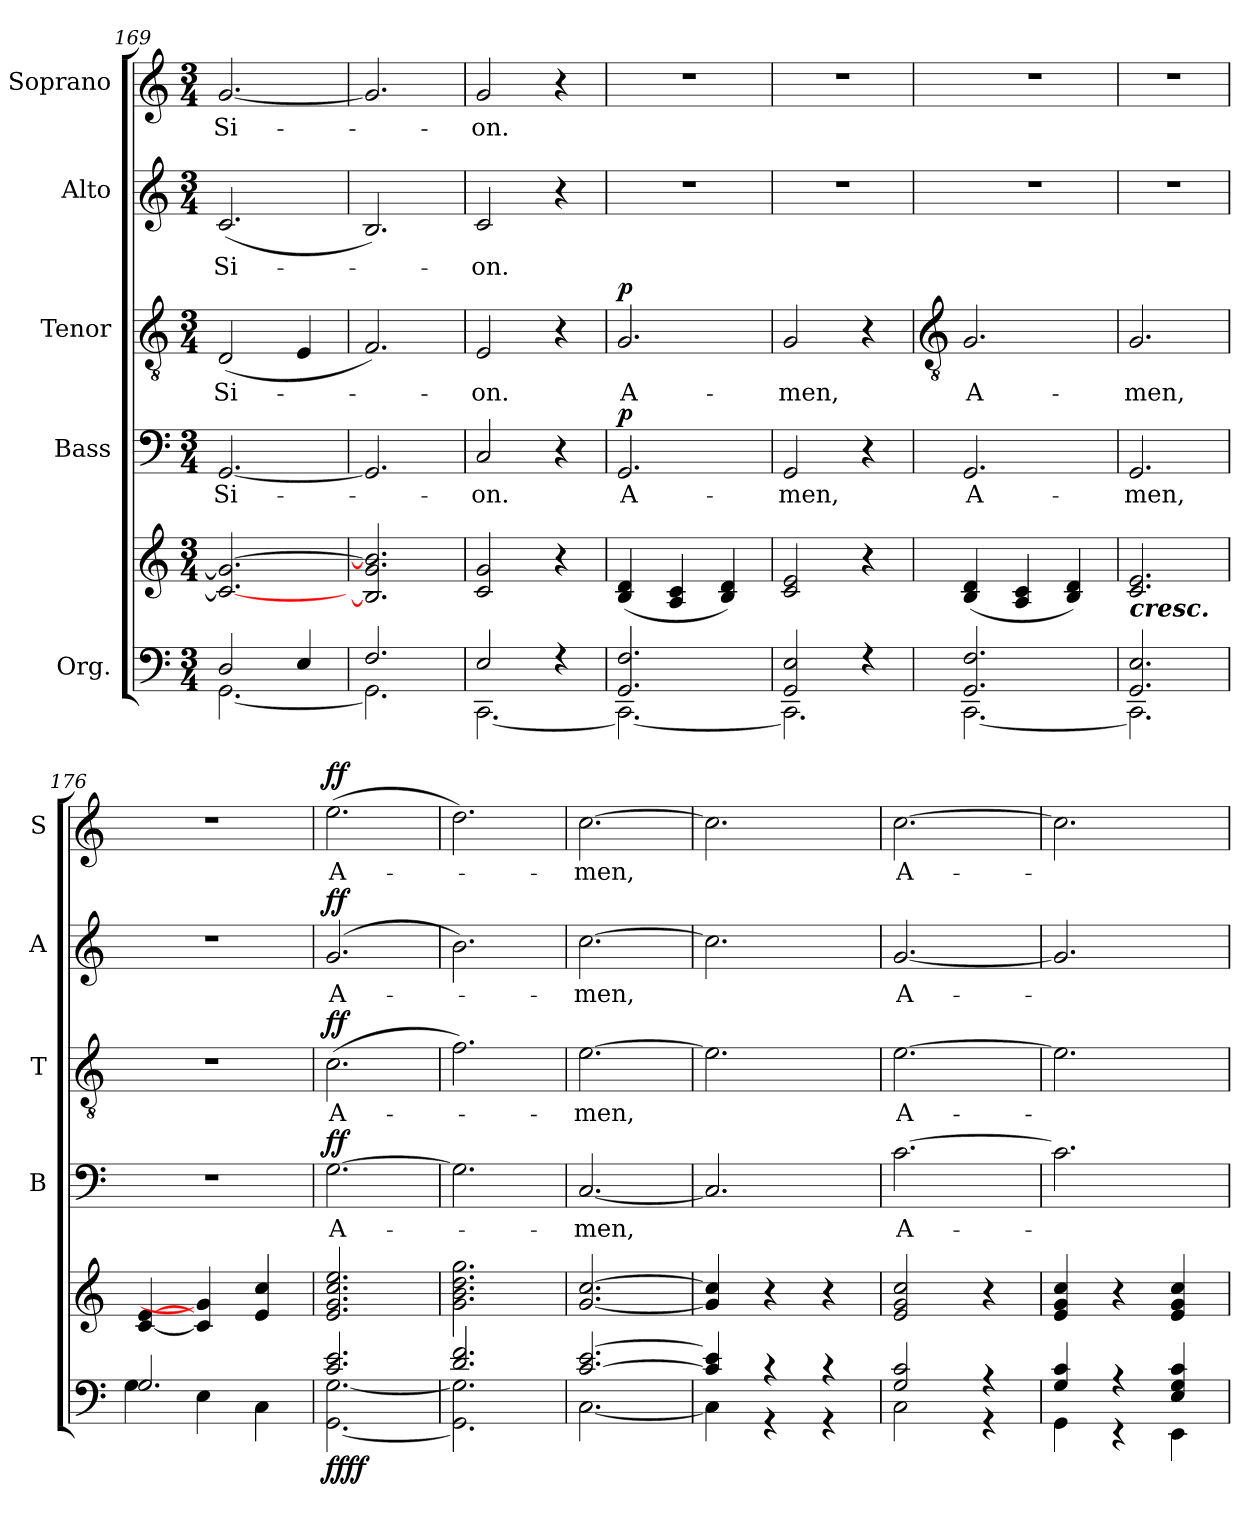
**kern	**kern	**dynam	**kern	**text	**dynam	**kern	**text	**dynam	**kern	**text	**dynam	**kern	**text	**dynam
*part5	*part5	*part5	*part4	*part4	*part4	*part3	*part3	*part3	*part2	*part2	*part2	*part1	*part1	*part1
*staff6	*staff5	*staff5/6	*staff4	*staff4	*staff4	*staff3	*staff3	*staff3	*staff2	*staff2	*staff2	*staff1	*staff1	*staff1
*I"Org.	*	*	*I"Bass	*	*	*I"Tenor	*	*	*I"Alto	*	*	*I"Soprano	*	*
*	*	*	*I'B	*	*	*I'T	*	*	*I'A	*	*	*I'S	*	*
*clefF4	*clefG2	*	*clefF4	*	*	*clefGv2	*	*	*clefG2	*	*	*clefG2	*	*
*k[]	*k[]	*	*k[]	*	*	*k[]	*	*	*k[]	*	*	*k[]	*	*
*C:	*C:	*	*C:	*	*	*C:	*	*	*C:	*	*	*C:	*	*
*M3/4	*M3/4	*	*M3/4	*	*	*M3/4	*	*	*M3/4	*	*	*M3/4	*	*
=169	=169	=169	=169	=169	=169	=169	=169	=169	=169	=169	=169	=169	=169	=169
*^	*	*	*	*	*	*	*	*	*	*	*	*	*	*
!	!	!	!	!	!LO:LY:b	!	!	!LO:LY:b	!	!	!LO:LY:b	!	!	!LO:LY:b	!
2D/	[2.GG\	2.c_ 2.g_	.	[2.GG	Si-	.	(<2D	Si-	.	(<2.c	Si-	.	[2.g	Si-	.
4E/	.	.	.	.	.	.	4E	.	.	.	.	.	.	.	.
=170	=170	=170	=170	=170	=170	=170	=170	=170	=170	=170	=170	=170	=170	=170	=170
2.F/	2.GG\]	2.B] 2.g] 2.b]	.	2.GG]	.	.	2.F)	.	.	2.B)	.	.	2.g]	.	.
=171	=171	=171	=171	=171	=171	=171	=171	=171	=171	=171	=171	=171	=171	=171	=171
!	!	!	!	!	!LO:LY:b	!	!	!LO:LY:b	!	!	!LO:LY:b	!	!	!LO:LY:b	!
2E/	[2.CC\	2c 2g	.	2C	on.	.	2E	on.	.	2c	on.	.	2g	on.	.
4r	.	4r	.	4r	.	.	4r	.	.	4r	.	.	4r	.	.
=172	=172	=172	=172	=172	=172	=172	=172	=172	=172	=172	=172	=172	=172	=172	=172
!	!	!	!	!	!LO:LY:b	!LO:DY:b	!	!LO:LY:b	!LO:DY:b	!LO:N:vis=1	!	!	!LO:N:vis=1	!	!
2.GG/ 2.F/	2.CC\_	(<4B 4d	.	2.GG	A-	p	2.G	A-	p	2.r	.	.	2.r	.	.
.	.	4A 4c	.	.	.	.	.	.	.	.	.	.	.	.	.
.	.	4B 4d)	.	.	.	.	.	.	.	.	.	.	.	.	.
=173	=173	=173	=173	=173	=173	=173	=173	=173	=173	=173	=173	=173	=173	=173	=173
!	!	!	!	!	!LO:LY:b	!	!	!LO:LY:b	!	!LO:N:vis=1	!	!	!LO:N:vis=1	!	!
2GG/ 2E/	2.CC\]	2c 2e	.	2GG	-men,	.	2G	-men,	.	2.r	.	.	2.r	.	.
4r	.	4r	.	4r	.	.	4r	.	.	.	.	.	.	.	.
!!LO:LB:g=z
=174	=174	=174	=174	=174	=174	=174	=174	=174	=174	=174	=174	=174	=174	=174	=174
*	*	*	*	*	*	*	*clefGv2	*	*	*	*	*	*	*	*
!	!	!	!	!	!LO:LY:b	!	!	!LO:LY:b	!	!LO:N:vis=1	!	!	!LO:N:vis=1	!	!
2.GG/ 2.F/	[2.CC\	(<4B 4d	.	2.GG	A-	.	2.G	A-	.	2.r	.	.	2.r	.	.
.	.	4A 4c	.	.	.	.	.	.	.	.	.	.	.	.	.
.	.	4B 4d)	.	.	.	.	.	.	.	.	.	.	.	.	.
=175	=175	=175	=175	=175	=175	=175	=175	=175	=175	=175	=175	=175	=175	=175	=175
!	!	!LO:TX:b:Bi:t=cresc.	!	!	!	!	!	!	!	!	!	!	!	!	!
!	!	!	!	!	!LO:LY:b	!	!	!LO:LY:b	!	!LO:N:vis=1	!	!	!LO:N:vis=1	!	!
2.GG/ 2.E/	2.CC\]	2.c 2.e	.	2.GG	-men,	.	2.G	-men,	.	2.r	.	.	2.r	.	.
=176	=176	=176	=176	=176	=176	=176	=176	=176	=176	=176	=176	=176	=176	=176	=176
!	!	!	!	!LO:N:vis=1	!	!	!LO:N:vis=1	!	!	!LO:N:vis=1	!	!	!LO:N:vis=1	!	!
2.G/	4G\	[4c [4e	.	2.r	.	.	2.r	.	.	2.r	.	.	2.r	.	.
.	4E\	4c] 4g]	.	.	.	.	.	.	.	.	.	.	.	.	.
.	4C\	4e/ 4cc/	.	.	.	.	.	.	.	.	.	.	.	.	.
=177	=177	=177	=177	=177	=177	=177	=177	=177	=177	=177	=177	=177	=177	=177	=177
!	!	!	!LO:DY:b=2	!	!LO:LY:b	!	!	!LO:LY:b	!	!	!LO:LY:b	!	!	!LO:LY:b	!
!	!	!	!LO:DY:n=1:b	!	!	!LO:DY:b	!	!	!LO:DY:b	!	!	!LO:DY:b	!	!	!LO:DY:b
2.c/ 2.e/	[2.GG\ [2.G\	2.e 2.g 2.cc 2.ee	ff ff	[2.G	A-	ff	(>2.c	A-	ff	(<2.g	A-	ff	(>2.ee	A-	ff
=178	=178	=178	=178	=178	=178	=178	=178	=178	=178	=178	=178	=178	=178	=178	=178
2.d/ 2.f/	2.GG\] 2.G\]	2.g 2.b 2.dd 2.gg	.	2.G]	.	.	2.f)	.	.	2.b)	.	.	2.dd)	.	.
=179	=179	=179	=179	=179	=179	=179	=179	=179	=179	=179	=179	=179	=179	=179	=179
!	!	!	!	!	!LO:LY:b	!	!	!LO:LY:b	!	!	!LO:LY:b	!	!	!LO:LY:b	!
[2.c/ [2.e/	[2.C\	[2.g [2.cc	.	[2.C	men,	.	[2.e	men,	.	[2.cc	men,	.	[2.cc	men,	.
=180	=180	=180	=180	=180	=180	=180	=180	=180	=180	=180	=180	=180	=180	=180	=180
4c/] 4e/]	4C\]	4g] 4cc]	.	2.C]	.	.	2.e]	.	.	2.cc]	.	.	2.cc]	.	.
4r	4r	4r	.	.	.	.	.	.	.	.	.	.	.	.	.
4r	4r	4r	.	.	.	.	.	.	.	.	.	.	.	.	.
=181	=181	=181	=181	=181	=181	=181	=181	=181	=181	=181	=181	=181	=181	=181	=181
!	!	!	!	!	!LO:LY:b	!	!	!LO:LY:b	!	!	!LO:LY:b	!	!	!LO:LY:b	!
2G/ 2c/	2C\	2e 2g 2cc	.	[2.c	A-	.	[2.e	A-	.	[2.g	A-	.	[2.cc	A-	.
4r	4r	4r	.	.	.	.	.	.	.	.	.	.	.	.	.
=182	=182	=182	=182	=182	=182	=182	=182	=182	=182	=182	=182	=182	=182	=182	=182
4G/ 4c/	4GG\	4e 4g 4cc	.	2.c]	.	.	2.e]	.	.	2.g]	.	.	2.cc]	.	.
4r	4r	4r	.	.	.	.	.	.	.	.	.	.	.	.	.
4E/ 4G/ 4c/	4EE\	4e 4g 4cc	.	.	.	.	.	.	.	.	.	.	.	.	.
*v	*v	*	*	*	*	*	*	*	*	*	*	*	*	*	*
=	=	=	=	=	=	=	=	=	=	=	=	=	=	=
*-	*-	*-	*-	*-	*-	*-	*-	*-	*-	*-	*-	*-	*-	*-
